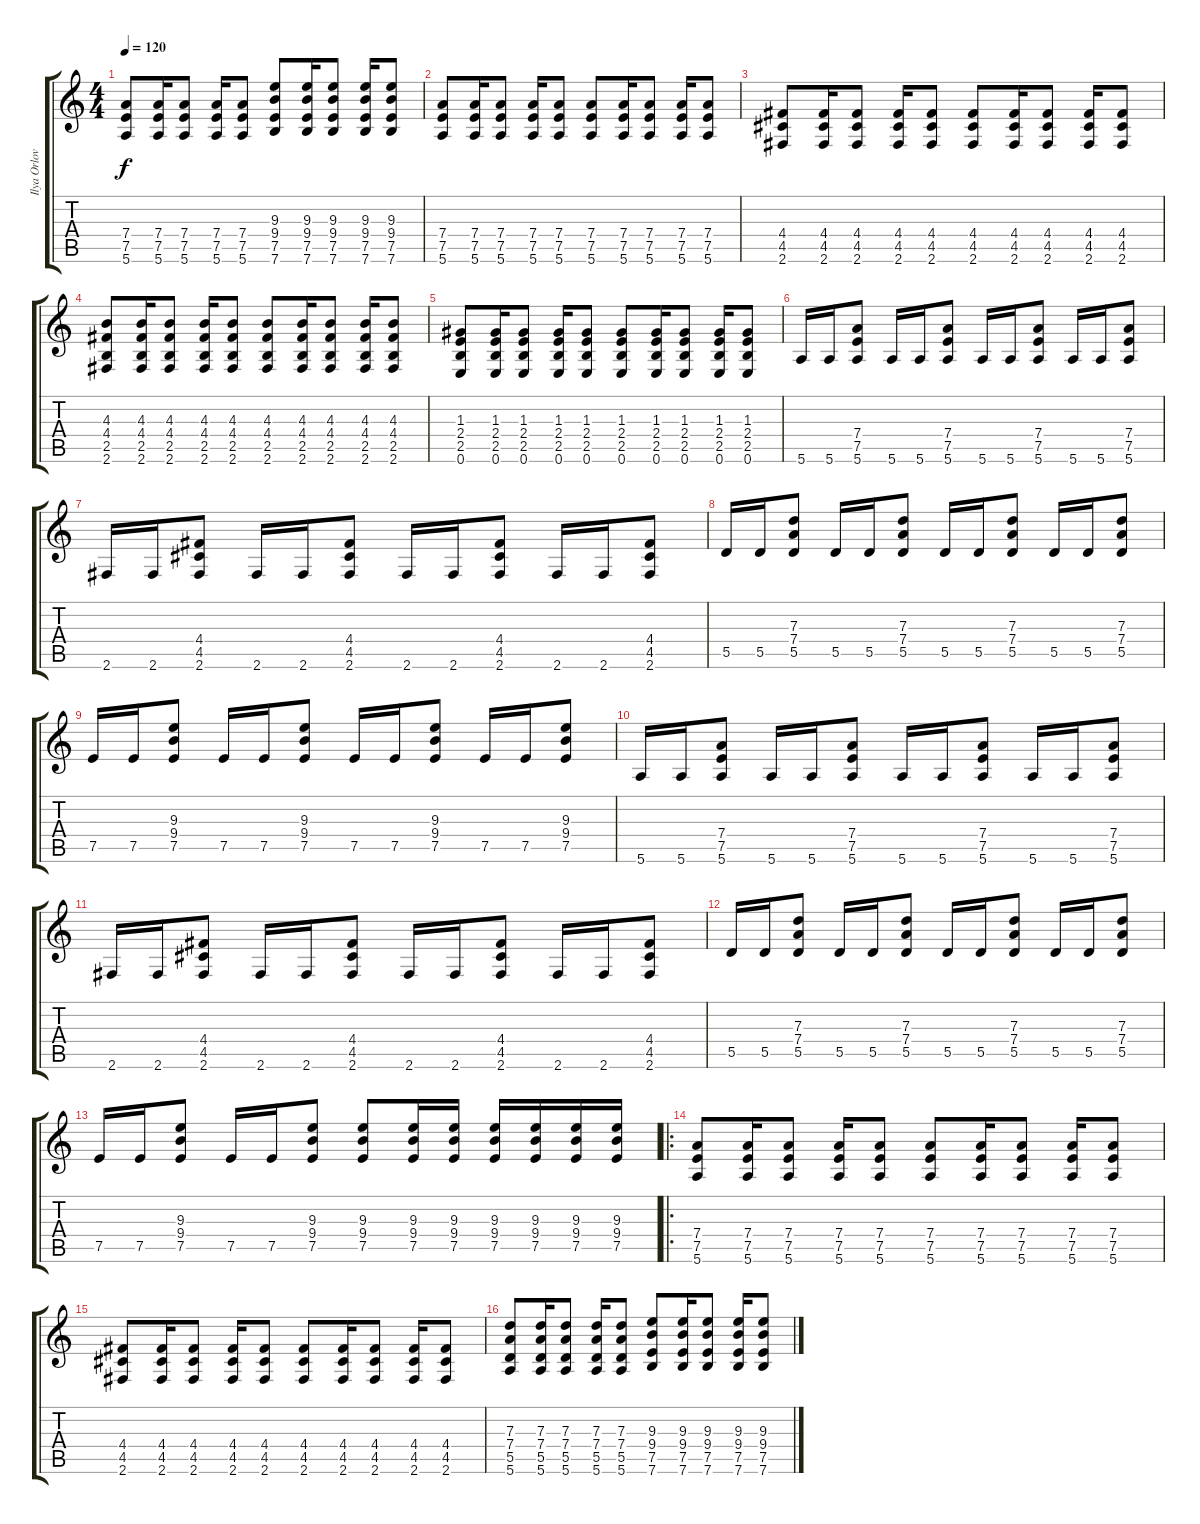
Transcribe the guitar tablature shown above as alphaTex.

\track ("Ilya Orlov" "Ilya Orlov") {instrument distortionguitar}
\staff {score tabs}
\tuning (E4 B3 G3 D3 A2 E2) {hide}
\ts (4 4)
\tempo 120
\clef g2
\ks c
(7.4 7.5 5.6).8{dy f} (7.4 7.5 5.6).16 (7.4 7.5 5.6).8 (7.4 7.5 5.6).16 (7.4 7.5 5.6).8 (9.3 9.4 7.5 7.6).8 (9.3 9.4 7.5 7.6).16 (9.3 9.4 7.5 7.6).8 (9.3 9.4 7.5 7.6).16 (9.3 9.4 7.5 7.6).8 |
(7.4 7.5 5.6).8 (7.4 7.5 5.6).16 (7.4 7.5 5.6).8 (7.4 7.5 5.6).16 (7.4 7.5 5.6).8 (7.4 7.5 5.6).8 (7.4 7.5 5.6).16 (7.4 7.5 5.6).8 (7.4 7.5 5.6).16 (7.4 7.5 5.6).8 |
(4.4 4.5 2.6).8 (4.4 4.5 2.6).16 (4.4 4.5 2.6).8 (4.4 4.5 2.6).16 (4.4 4.5 2.6).8 (4.4 4.5 2.6).8 (4.4 4.5 2.6).16 (4.4 4.5 2.6).8 (4.4 4.5 2.6).16 (4.4 4.5 2.6).8 |
(4.3 4.4 2.5 2.6).8 (4.3 4.4 2.5 2.6).16 (4.3 4.4 2.5 2.6).8 (4.3 4.4 2.5 2.6).16 (4.3 4.4 2.5 2.6).8 (4.3 4.4 2.5 2.6).8 (4.3 4.4 2.5 2.6).16 (4.3 4.4 2.5 2.6).8 (4.3 4.4 2.5 2.6).16 (4.3 4.4 2.5 2.6).8 |
(1.3 2.4 2.5 0.6).8 (1.3 2.4 2.5 0.6).16 (1.3 2.4 2.5 0.6).8 (1.3 2.4 2.5 0.6).16 (1.3 2.4 2.5 0.6).8 (1.3 2.4 2.5 0.6).8 (1.3 2.4 2.5 0.6).16 (1.3 2.4 2.5 0.6).8 (1.3 2.4 2.5 0.6).16 (1.3 2.4 2.5 0.6).8 |
5.6.16 5.6.16 (7.4 7.5 5.6).8 5.6.16 5.6.16 (7.4 7.5 5.6).8 5.6.16 5.6.16 (7.4 7.5 5.6).8 5.6.16 5.6.16 (7.4 7.5 5.6).8 |
2.6.16 2.6.16 (4.4 4.5 2.6).8 2.6.16 2.6.16 (4.4 4.5 2.6).8 2.6.16 2.6.16 (4.4 4.5 2.6).8 2.6.16 2.6.16 (4.4 4.5 2.6).8 |
5.5.16 5.5.16 (7.3 7.4 5.5).8 5.5.16 5.5.16 (7.3 7.4 5.5).8 5.5.16 5.5.16 (7.3 7.4 5.5).8 5.5.16 5.5.16 (7.3 7.4 5.5).8 |
7.5.16 7.5.16 (9.3 9.4 7.5).8 7.5.16 7.5.16 (9.3 9.4 7.5).8 7.5.16 7.5.16 (9.3 9.4 7.5).8 7.5.16 7.5.16 (9.3 9.4 7.5).8 |
5.6.16 5.6.16 (7.4 7.5 5.6).8 5.6.16 5.6.16 (7.4 7.5 5.6).8 5.6.16 5.6.16 (7.4 7.5 5.6).8 5.6.16 5.6.16 (7.4 7.5 5.6).8 |
2.6.16 2.6.16 (4.4 4.5 2.6).8 2.6.16 2.6.16 (4.4 4.5 2.6).8 2.6.16 2.6.16 (4.4 4.5 2.6).8 2.6.16 2.6.16 (4.4 4.5 2.6).8 |
5.5.16 5.5.16 (7.3 7.4 5.5).8 5.5.16 5.5.16 (7.3 7.4 5.5).8 5.5.16 5.5.16 (7.3 7.4 5.5).8 5.5.16 5.5.16 (7.3 7.4 5.5).8 |
7.5.16 7.5.16 (9.3 9.4 7.5).8 7.5.16 7.5.16 (9.3 9.4 7.5).8 (9.3 9.4 7.5).8 (9.3 9.4 7.5).16 (9.3 9.4 7.5).16 (9.3 9.4 7.5).16 (9.3 9.4 7.5).16 (9.3 9.4 7.5).16 (9.3 9.4 7.5).16 |
\ro
(7.4 7.5 5.6).8 (7.4 7.5 5.6).16 (7.4 7.5 5.6).8 (7.4 7.5 5.6).16 (7.4 7.5 5.6).8 (7.4 7.5 5.6).8 (7.4 7.5 5.6).16 (7.4 7.5 5.6).8 (7.4 7.5 5.6).16 (7.4 7.5 5.6).8 |
(4.4 4.5 2.6).8 (4.4 4.5 2.6).16 (4.4 4.5 2.6).8 (4.4 4.5 2.6).16 (4.4 4.5 2.6).8 (4.4 4.5 2.6).8 (4.4 4.5 2.6).16 (4.4 4.5 2.6).8 (4.4 4.5 2.6).16 (4.4 4.5 2.6).8 |
(7.3 7.4 5.5 5.6).8 (7.3 7.4 5.5 5.6).16 (7.3 7.4 5.5 5.6).8 (7.3 7.4 5.5 5.6).16 (7.3 7.4 5.5 5.6).8 (9.3 9.4 7.5 7.6).8 (9.3 9.4 7.5 7.6).16 (9.3 9.4 7.5 7.6).8 (9.3 9.4 7.5 7.6).16 (9.3 9.4 7.5 7.6).8
